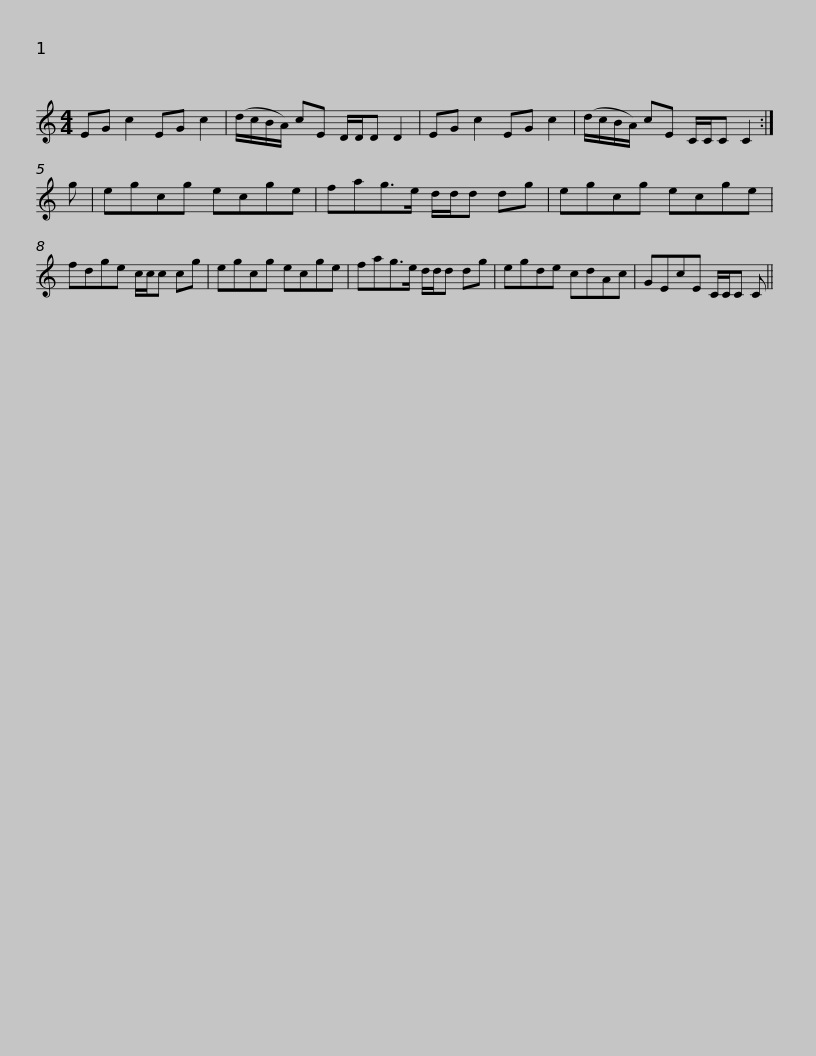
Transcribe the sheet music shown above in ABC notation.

X:1
L:1/8
M:4/4
I:linebreak $
K:C
V:1 treble
V:1
 EG c2 EG c2 | (d/c/B/A/) cE D/D/D D2 | EG c2 EG c2 | (d/c/B/A/) cE C/C/C C2 :| g | %5
 egcg ecge |$ fag>e d/d/d dg | egcg ecge | fdge c/c/c cg | egcg ecge | %10
 fag>e d/d/d dg |$ egde cdAc | GEcE C/C/C C || %13
